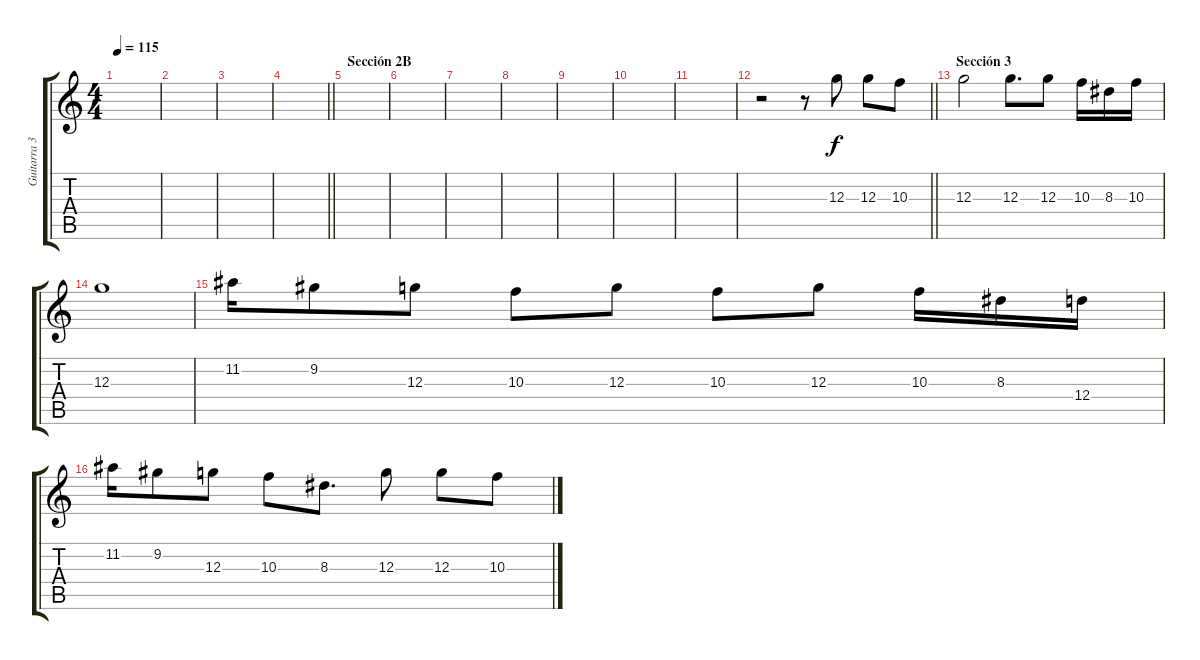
\track ("Guitarra 3" "Guitarra 3") {instrument distortionguitar}
\staff {score tabs}
\tuning (E4 B3 G3 D3 A2 E2) {hide}
\ts (4 4)
\tempo 115
\clef g2
\ks c
|
|
|
\barLineRight lightlight
|
\section ("" "Sección 2B")
|
|
|
|
|
|
|
\barLineRight lightlight
r.2 r.8 12.3.8 12.3.8 10.3.8 |
\section ("" "Sección 3")
12.3.2 12.3.8{d} 12.3.8 10.3.16 8.3.16 10.3.16 |
12.3.1 |
11.2.16 9.2.8 12.3.8 10.3.8 12.3.8 10.3.8 12.3.8 10.3.16 8.3.16 12.4.16 |
11.2.16 9.2.8 12.3.8 10.3.8 8.3.8{d} 12.3.8 12.3.8 10.3.8
